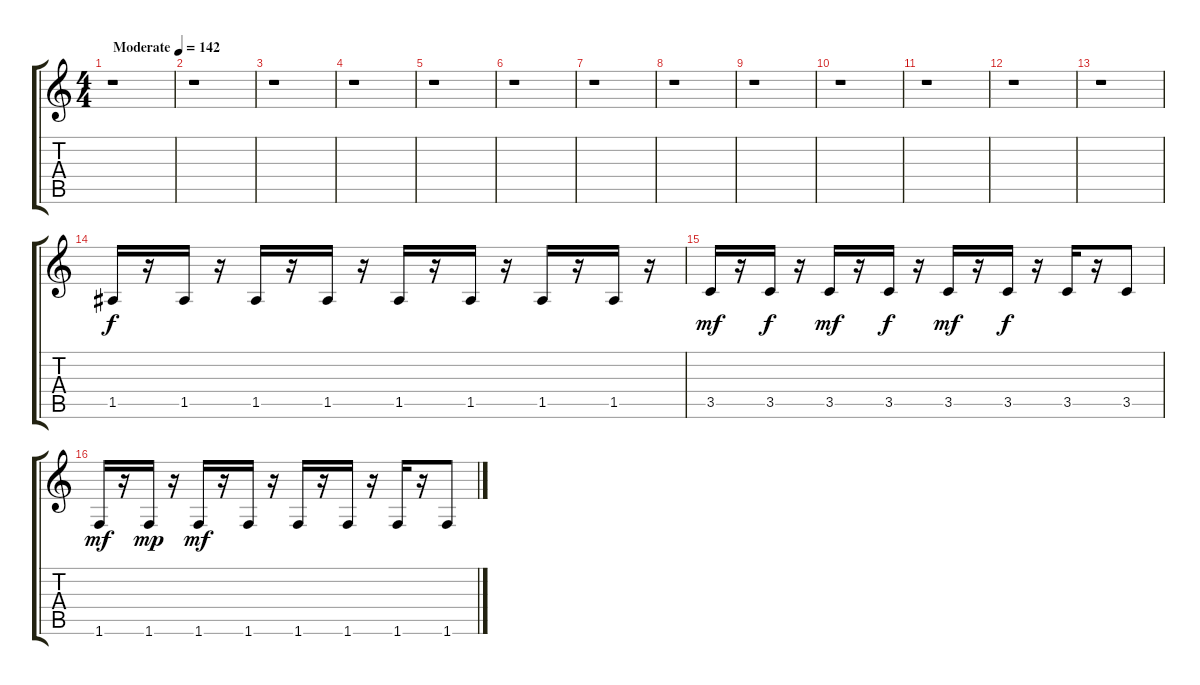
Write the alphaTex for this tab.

\track "" {instrument electricguitarmuted}
\staff {score tabs}
\tuning (E4 B3 G3 D3 A2 E2) {hide}
\ts (4 4)
\tempo (142 "Moderate")
\clef g2
\ks c
r.1{dy f instrument electricguitarmuted} |
r.1 |
r.1 |
r.1 |
r.1 |
r.1 |
r.1 |
r.1 |
r.1 |
r.1 |
r.1 |
r.1 |
r.1 |
1.5.16 r.16 1.5.16 r.16 1.5.16 r.16 1.5.16 r.16 1.5.16 r.16 1.5.16 r.16 1.5.16 r.16 1.5.16 r.16 |
3.5.16{dy mf} r.16 3.5.16{dy f} r.16 3.5.16{dy mf} r.16 3.5.16{dy f} r.16 3.5.16{dy mf} r.16 3.5.16{dy f} r.16 3.5.16 r.16 3.5.8 |
1.6.16{dy mf} r.16 1.6.16{dy mp} r.16 1.6.16{dy mf} r.16 1.6.16 r.16 1.6.16 r.16 1.6.16 r.16 1.6.16 r.16 1.6.8
